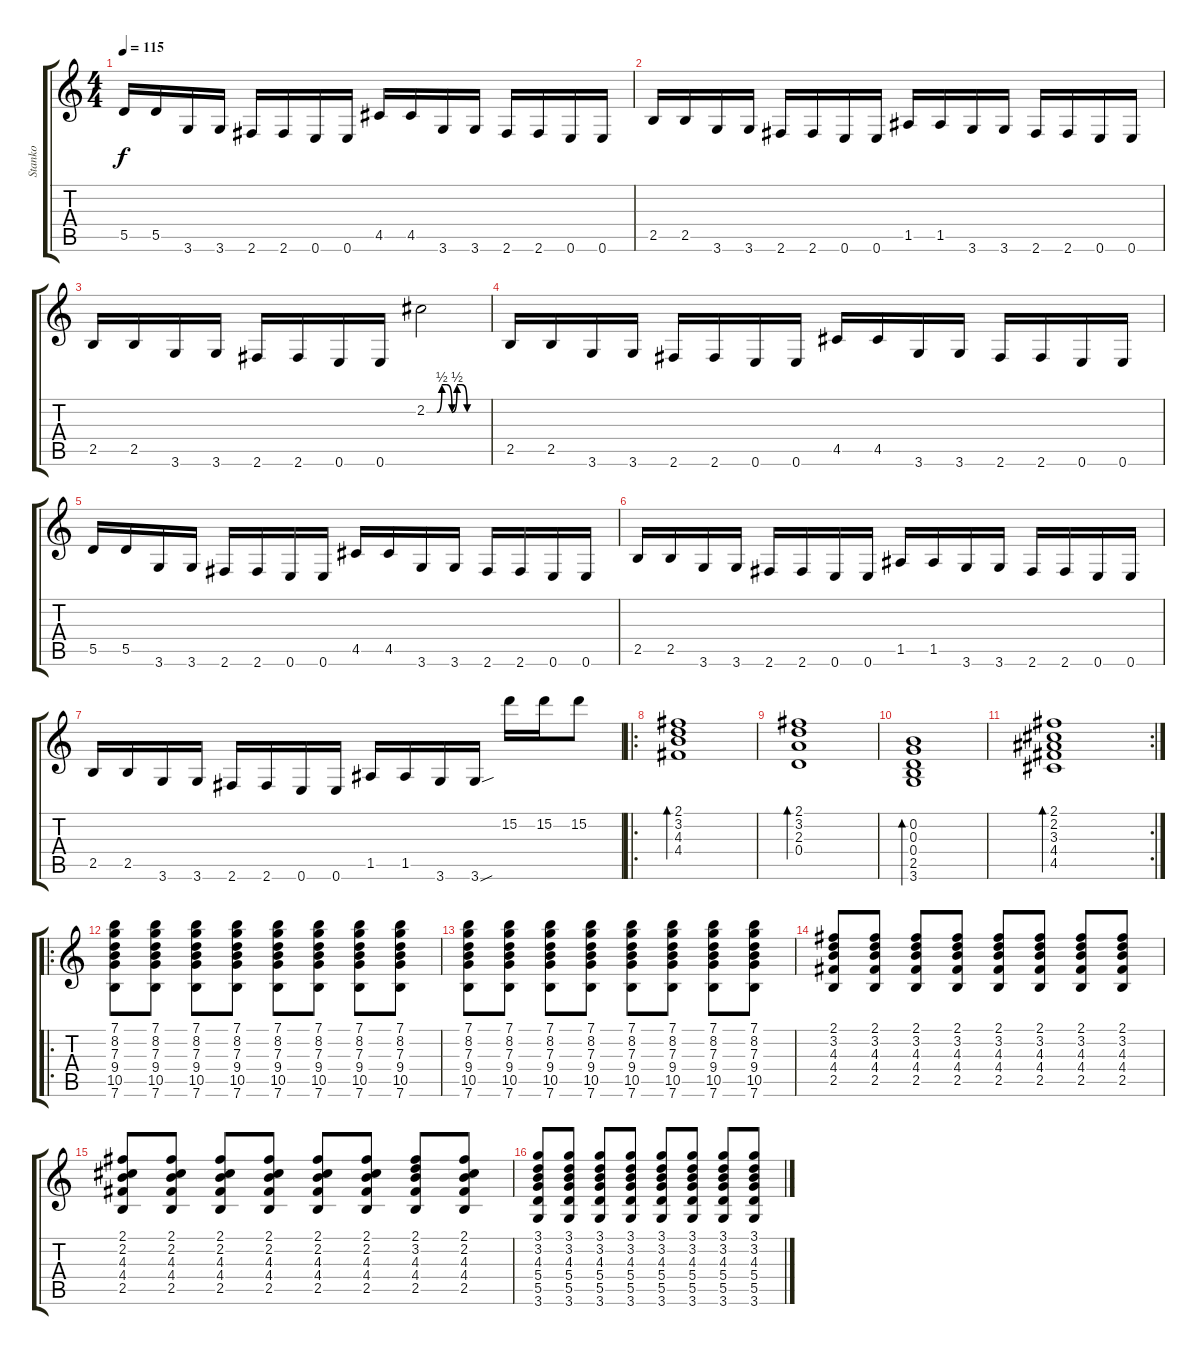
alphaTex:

\track ("Stanko" "Stanko") {instrument distortionguitar}
\staff {score tabs}
\tuning (E4 B3 G3 D3 A2 E2) {hide}
\ts (4 4)
\tempo 115
\clef g2
\ks c
5.5.16{dy f} 5.5.16 3.6.16 3.6.16 2.6.16 2.6.16 0.6.16 0.6.16 4.5.16 4.5.16 3.6.16 3.6.16 2.6.16 2.6.16 0.6.16 0.6.16 |
2.5.16 2.5.16 3.6.16 3.6.16 2.6.16 2.6.16 0.6.16 0.6.16 1.5.16 1.5.16 3.6.16 3.6.16 2.6.16 2.6.16 0.6.16 0.6.16 |
2.5.16 2.5.16 3.6.16 3.6.16 2.6.16 2.6.16 0.6.16 0.6.16 2.2{be (custom 0 0 10 0 15 2 20 2 25 0 30 2 35 2 40 0 60 0)}.2 |
2.5.16 2.5.16 3.6.16 3.6.16 2.6.16 2.6.16 0.6.16 0.6.16 4.5.16 4.5.16 3.6.16 3.6.16 2.6.16 2.6.16 0.6.16 0.6.16 |
5.5.16 5.5.16 3.6.16 3.6.16 2.6.16 2.6.16 0.6.16 0.6.16 4.5.16 4.5.16 3.6.16 3.6.16 2.6.16 2.6.16 0.6.16 0.6.16 |
2.5.16 2.5.16 3.6.16 3.6.16 2.6.16 2.6.16 0.6.16 0.6.16 1.5.16 1.5.16 3.6.16 3.6.16 2.6.16 2.6.16 0.6.16 0.6.16 |
2.5.16 2.5.16 3.6.16 3.6.16 2.6.16 2.6.16 0.6.16 0.6.16 1.5.16 1.5.16 3.6.16 3.6{sou}.16 15.2.16 15.2.16 15.2.8 |
\ro
(2.1 3.2 4.3 4.4).1{bd 480} |
(2.1 3.2 2.3 0.4).1{bd 480} |
(0.2 0.3 0.4 2.5 3.6).1{bd 480} |
\rc 2
(2.1 2.2 3.3 4.4 4.5).1{bd 480} |
\ro
(7.1 8.2 7.3 9.4 10.5 7.6).8 (7.1 8.2 7.3 9.4 10.5 7.6).8 (7.1 8.2 7.3 9.4 10.5 7.6).8 (7.1 8.2 7.3 9.4 10.5 7.6).8 (7.1 8.2 7.3 9.4 10.5 7.6).8 (7.1 8.2 7.3 9.4 10.5 7.6).8 (7.1 8.2 7.3 9.4 10.5 7.6).8 (7.1 8.2 7.3 9.4 10.5 7.6).8 |
(7.1 8.2 7.3 9.4 10.5 7.6).8 (7.1 8.2 7.3 9.4 10.5 7.6).8 (7.1 8.2 7.3 9.4 10.5 7.6).8 (7.1 8.2 7.3 9.4 10.5 7.6).8 (7.1 8.2 7.3 9.4 10.5 7.6).8 (7.1 8.2 7.3 9.4 10.5 7.6).8 (7.1 8.2 7.3 9.4 10.5 7.6).8 (7.1 8.2 7.3 9.4 10.5 7.6).8 |
(2.1 3.2 4.3 4.4 2.5).8 (2.1 3.2 4.3 4.4 2.5).8 (2.1 3.2 4.3 4.4 2.5).8 (2.1 3.2 4.3 4.4 2.5).8 (2.1 3.2 4.3 4.4 2.5).8 (2.1 3.2 4.3 4.4 2.5).8 (2.1 3.2 4.3 4.4 2.5).8 (2.1 3.2 4.3 4.4 2.5).8 |
(2.1 2.2 4.3 4.4 2.5).8 (2.1 2.2 4.3 4.4 2.5).8 (2.1 2.2 4.3 4.4 2.5).8 (2.1 2.2 4.3 4.4 2.5).8 (2.1 2.2 4.3 4.4 2.5).8 (2.1 2.2 4.3 4.4 2.5).8 (2.1 3.2 4.3 4.4 2.5).8 (2.1 2.2 4.3 4.4 2.5).8 |
(3.1 3.2 4.3 5.4 5.5 3.6).8 (3.1 3.2 4.3 5.4 5.5 3.6).8 (3.1 3.2 4.3 5.4 5.5 3.6).8 (3.1 3.2 4.3 5.4 5.5 3.6).8 (3.1 3.2 4.3 5.4 5.5 3.6).8 (3.1 3.2 4.3 5.4 5.5 3.6).8 (3.1 3.2 4.3 5.4 5.5 3.6).8 (3.1 3.2 4.3 5.4 5.5 3.6).8
